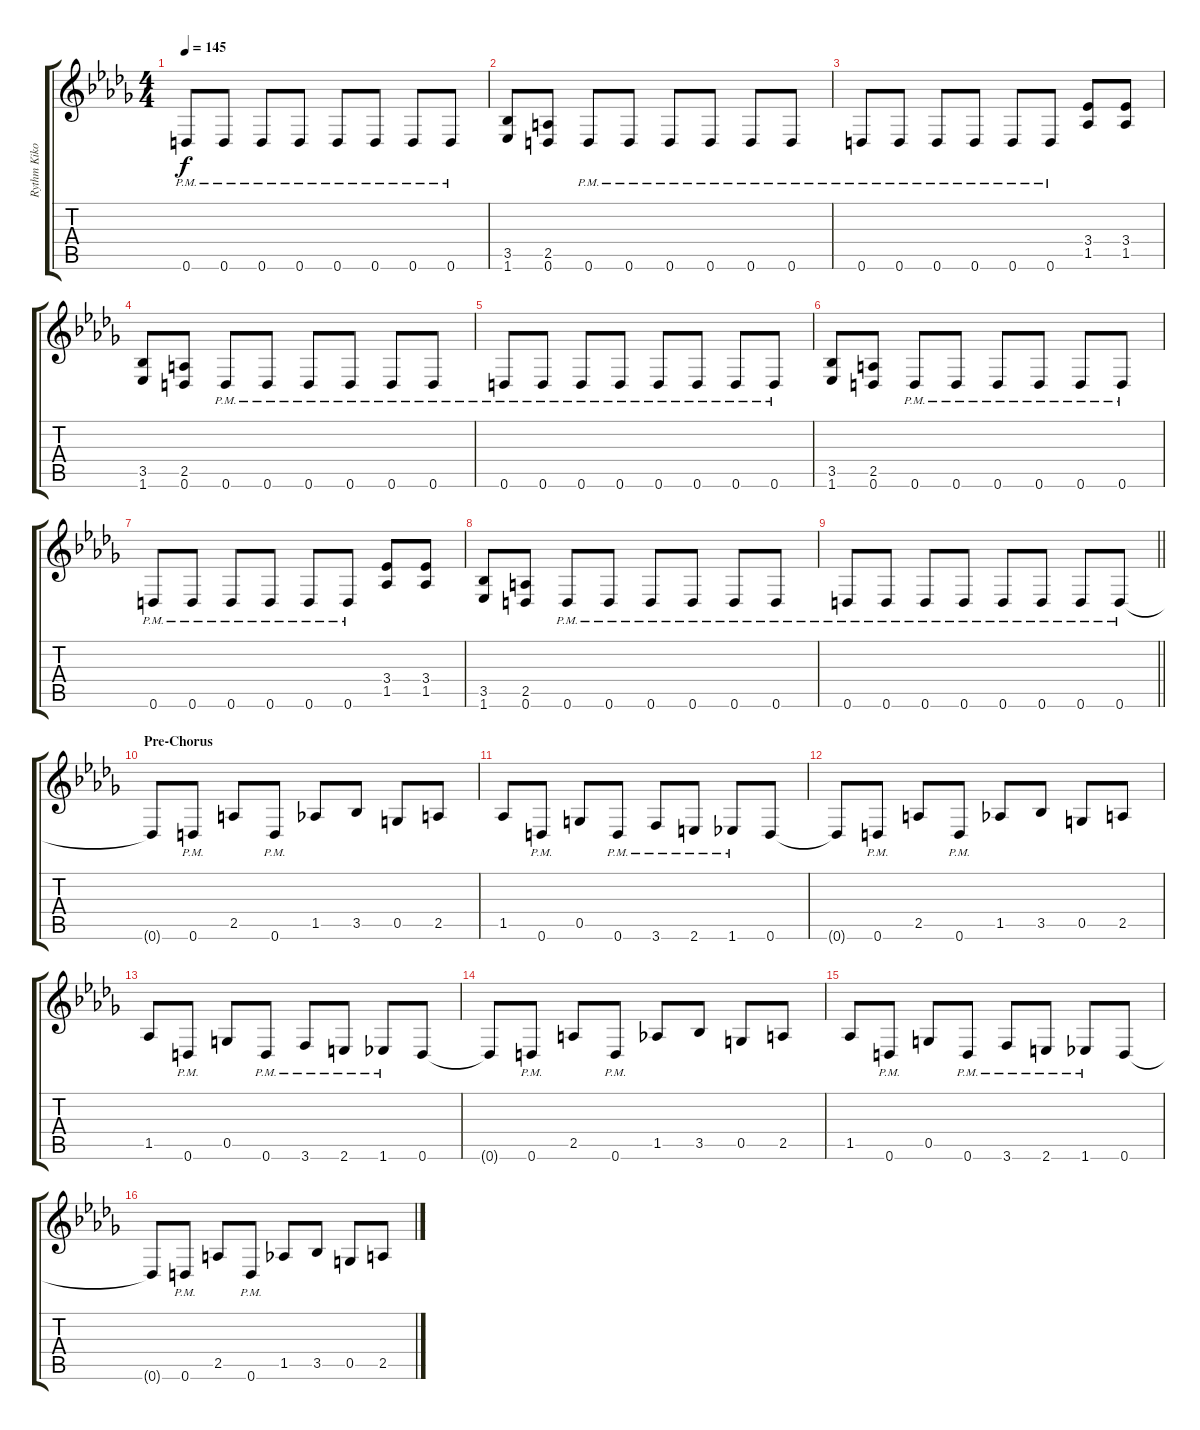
\track ("Rythm Kiko" "Rythm Kiko") {instrument distortionguitar}
\staff {score tabs}
\tuning (D4 A3 F3 C3 G2 D2) {hide}
\ts (4 4)
\tempo 145
\clef g2
\ks db
0.6{pm}.8{dy f} 0.6{pm}.8 0.6{pm}.8 0.6{pm}.8 0.6{pm}.8 0.6{pm}.8 0.6{pm}.8 0.6{pm}.8 |
(3.5 1.6).8 (2.5 0.6).8 0.6{pm}.8 0.6{pm}.8 0.6{pm}.8 0.6{pm}.8 0.6{pm}.8 0.6{pm}.8 |
0.6{pm}.8 0.6{pm}.8 0.6{pm}.8 0.6{pm}.8 0.6{pm}.8 0.6{pm}.8 (3.4 1.5).8 (3.4 1.5).8 |
(3.5 1.6).8 (2.5 0.6).8 0.6{pm}.8 0.6{pm}.8 0.6{pm}.8 0.6{pm}.8 0.6{pm}.8 0.6{pm}.8 |
0.6{pm}.8 0.6{pm}.8 0.6{pm}.8 0.6{pm}.8 0.6{pm}.8 0.6{pm}.8 0.6{pm}.8 0.6{pm}.8 |
(3.5 1.6).8 (2.5 0.6).8 0.6{pm}.8 0.6{pm}.8 0.6{pm}.8 0.6{pm}.8 0.6{pm}.8 0.6{pm}.8 |
0.6{pm}.8 0.6{pm}.8 0.6{pm}.8 0.6{pm}.8 0.6{pm}.8 0.6{pm}.8 (3.4 1.5).8 (3.4 1.5).8 |
(3.5 1.6).8 (2.5 0.6).8 0.6{pm}.8 0.6{pm}.8 0.6{pm}.8 0.6{pm}.8 0.6{pm}.8 0.6{pm}.8 |
\barLineRight lightlight
0.6{pm}.8 0.6{pm}.8 0.6{pm}.8 0.6{pm}.8 0.6{pm}.8 0.6{pm}.8 0.6{pm}.8 0.6{pm}.8 |
\section ("" "Pre-Chorus")
0.6{t}.8 0.6{pm}.8 2.5.8 0.6{pm}.8 1.5.8 3.5.8 0.5.8 2.5.8 |
1.5.8 0.6{pm}.8 0.5.8 0.6{pm}.8 3.6{pm}.8 2.6{pm}.8 1.6{pm}.8 0.6.8 |
0.6{t}.8 0.6{pm}.8 2.5.8 0.6{pm}.8 1.5.8 3.5.8 0.5.8 2.5.8 |
1.5.8 0.6{pm}.8 0.5.8 0.6{pm}.8 3.6{pm}.8 2.6{pm}.8 1.6{pm}.8 0.6.8 |
0.6{t}.8 0.6{pm}.8 2.5.8 0.6{pm}.8 1.5.8 3.5.8 0.5.8 2.5.8 |
1.5.8 0.6{pm}.8 0.5.8 0.6{pm}.8 3.6{pm}.8 2.6{pm}.8 1.6{pm}.8 0.6.8 |
0.6{t}.8 0.6{pm}.8 2.5.8 0.6{pm}.8 1.5.8 3.5.8 0.5.8 2.5.8
